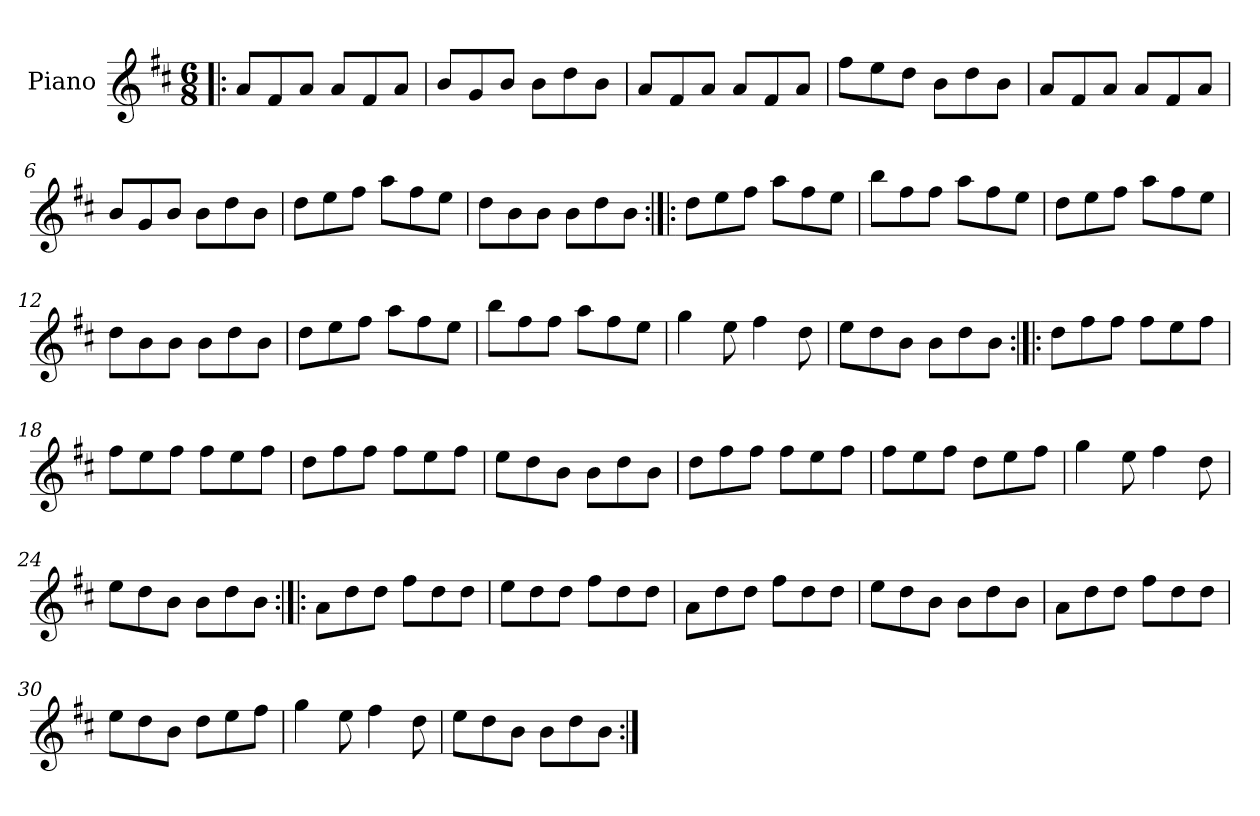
**kern
*part1
*staff1
*I"Piano
*I'Pno
*clefG2
*k[f#c#]
*D:
*M6/8
=1!|:
8a/L
8f#/
8a/J
8a/L
8f#/
8a/J
=2
8b/L
8g/
8b/J
8b\L
8dd\
8b\J
=3
8a/L
8f#/
8a/J
8a/L
8f#/
8a/J
=4
8ff#\L
8ee\
8dd\J
8b\L
8dd\
8b\J
=5
8a/L
8f#/
8a/J
8a/L
8f#/
8a/J
!!LO:LB:g=z
=6
8b/L
8g/
8b/J
8b\L
8dd\
8b\J
=7
8dd\L
8ee\
8ff#\J
8aa\L
8ff#\
8ee\J
=8
8dd\L
8b\
8b\J
8b\L
8dd\
8b\J
=9:|!|:
8dd\L
8ee\
8ff#\J
8aa\L
8ff#\
8ee\J
=10
8bb\L
8ff#\
8ff#\J
8aa\L
8ff#\
8ee\J
!!LO:LB:g=z
=11
8dd\L
8ee\
8ff#\J
8aa\L
8ff#\
8ee\J
=12
8dd\L
8b\
8b\J
8b\L
8dd\
8b\J
=13
8dd\L
8ee\
8ff#\J
8aa\L
8ff#\
8ee\J
=14
8bb\L
8ff#\
8ff#\J
8aa\L
8ff#\
8ee\J
=15
4gg\
8ee\
4ff#\
8dd\
=16
8ee\L
8dd\
8b\J
8b\L
8dd\
8b\J
!!LO:LB:g=z
=17:|!|:
8dd\L
8ff#\
8ff#\J
8ff#\L
8ee\
8ff#\J
=18
8ff#\L
8ee\
8ff#\J
8ff#\L
8ee\
8ff#\J
=19
8dd\L
8ff#\
8ff#\J
8ff#\L
8ee\
8ff#\J
=20
8ee\L
8dd\
8b\J
8b\L
8dd\
8b\J
=21
8dd\L
8ff#\
8ff#\J
8ff#\L
8ee\
8ff#\J
=22
8ff#\L
8ee\
8ff#\J
8dd\L
8ee\
8ff#\J
!!LO:LB:g=z
=23
4gg\
8ee\
4ff#\
8dd\
=24
8ee\L
8dd\
8b\J
8b\L
8dd\
8b\J
=25:|!|:
8a\L
8dd\
8dd\J
8ff#\L
8dd\
8dd\J
=26
8ee\L
8dd\
8dd\J
8ff#\L
8dd\
8dd\J
=27
8a\L
8dd\
8dd\J
8ff#\L
8dd\
8dd\J
=28
8ee\L
8dd\
8b\J
8b\L
8dd\
8b\J
!!LO:LB:g=z
=29
8a\L
8dd\
8dd\J
8ff#\L
8dd\
8dd\J
=30
8ee\L
8dd\
8b\J
8dd\L
8ee\
8ff#\J
=31
4gg\
8ee\
4ff#\
8dd\
=32
8ee\L
8dd\
8b\J
8b\L
8dd\
8b\J
=:|!
*-
